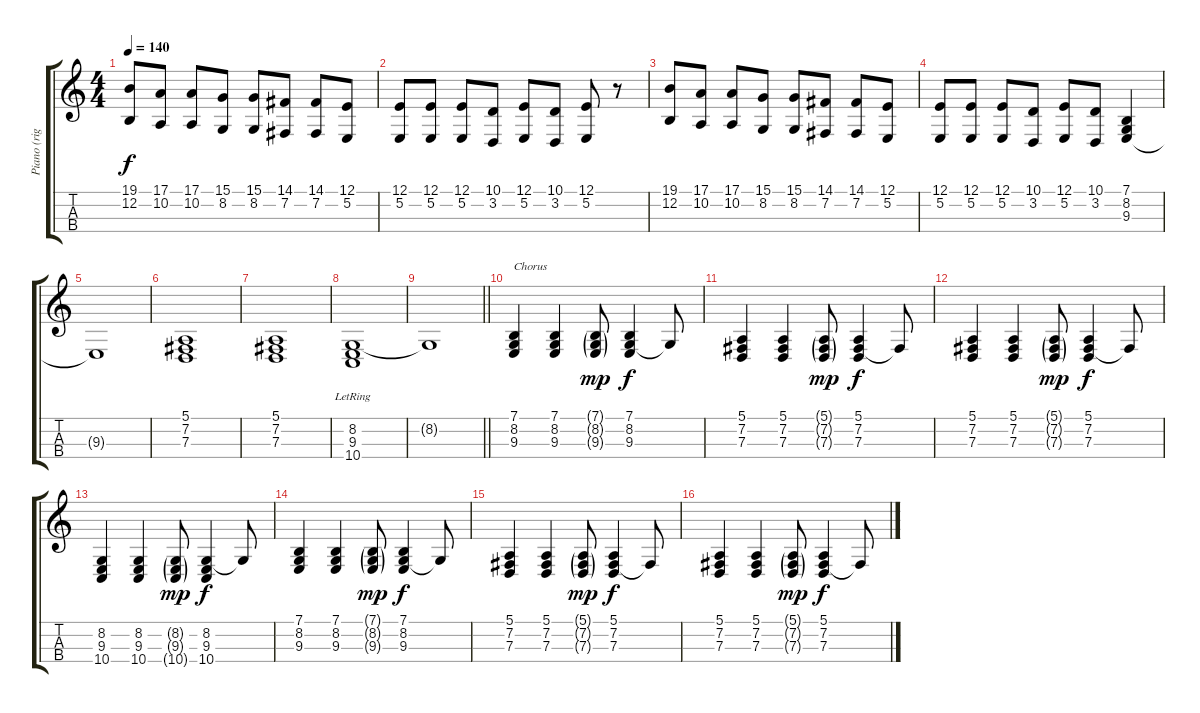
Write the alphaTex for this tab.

\track ("Piano (right)" "Piano (rig") {instrument acousticgrandpiano}
\staff {score tabs}
\tuning (E3 B2 G2 D2) {hide}
\ts (4 4)
\tempo 140
\clef g2
\ks c
(19.1 12.2).8{dy f} (17.1 10.2).8 (17.1 10.2).8 (15.1 8.2).8 (15.1 8.2).8 (14.1 7.2).8 (14.1 7.2).8 (12.1 5.2).8 |
(12.1 5.2).8 (12.1 5.2).8 (12.1 5.2).8 (10.1 3.2).8 (12.1 5.2).8 (10.1 3.2).8 (12.1 5.2).8 r.8 |
(19.1 12.2).8 (17.1 10.2).8 (17.1 10.2).8 (15.1 8.2).8 (15.1 8.2).8 (14.1 7.2).8 (14.1 7.2).8 (12.1 5.2).8 |
(12.1 5.2).8 (12.1 5.2).8 (12.1 5.2).8 (10.1 3.2).8 (12.1 5.2).8 (10.1 3.2).8 (7.1 8.2 9.3).4 |
9.3{t}.1 |
(5.1 7.2 7.3).1 |
(5.1 7.2 7.3).1 |
(8.2{lr} 9.3{lr} 10.4{lr}).1 |
\barLineRight lightlight
8.2{t}.1 |
(7.1 8.2 9.3).4{txt "Chorus"} (7.1 8.2 9.3).4 (7.1{g} 8.2{g} 9.3{g}).8{dy mp} (7.1 8.2 9.3).4{dy f} 8.2{t}.8 |
(5.1 7.2 7.3).4 (5.1 7.2 7.3).4 (5.1{g} 7.2{g} 7.3{g}).8{dy mp} (5.1 7.2 7.3).4{dy f} 7.2{t}.8 |
(5.1 7.2 7.3).4 (5.1 7.2 7.3).4 (5.1{g} 7.2{g} 7.3{g}).8{dy mp} (5.1 7.2 7.3).4{dy f} 7.2{t}.8 |
(8.2 9.3 10.4).4 (8.2 9.3 10.4).4 (8.2{g} 9.3{g} 10.4{g}).8{dy mp} (8.2 9.3 10.4).4{dy f} 8.2{t}.8 |
(7.1 8.2 9.3).4 (7.1 8.2 9.3).4 (7.1{g} 8.2{g} 9.3{g}).8{dy mp} (7.1 8.2 9.3).4{dy f} 8.2{t}.8 |
(5.1 7.2 7.3).4 (5.1 7.2 7.3).4 (5.1{g} 7.2{g} 7.3{g}).8{dy mp} (5.1 7.2 7.3).4{dy f} 7.2{t}.8 |
(5.1 7.2 7.3).4 (5.1 7.2 7.3).4 (5.1{g} 7.2{g} 7.3{g}).8{dy mp} (5.1 7.2 7.3).4{dy f} 7.2{t}.8
